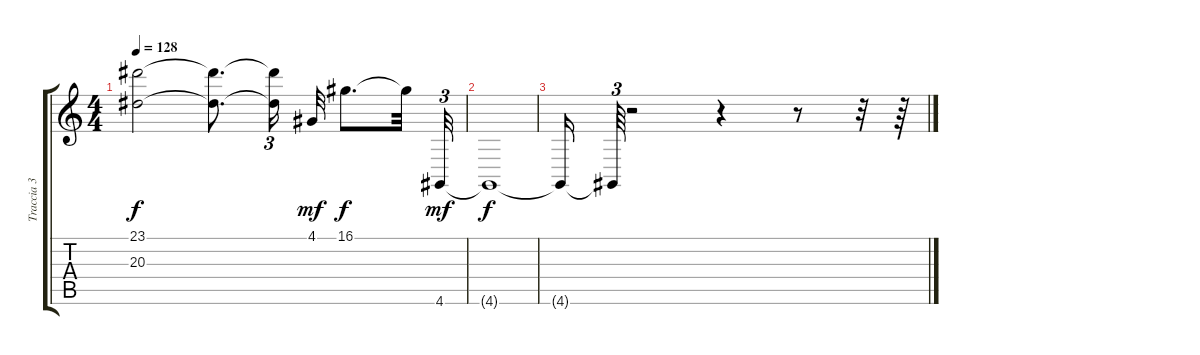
\track ("Traccia 3" "Traccia 3") {instrument stringensemble1}
\staff {score tabs}
\tuning (E4 B3 G3 D3 A2 E2) {hide}
\ts (4 4)
\tempo 128
\clef g2
\ks c
(23.1{t} 20.3{t}).2{dy f} (23.1{t} 20.3{t}).8{d} (23.1{t} 20.3{t}).16{tu (3 2)} 4.1.32{dy mf} 16.1.8{d dy f} 16.1{t}.32 4.6.32{tu (3 2) dy mf} |
4.6{t}.1{dy f} |
4.6{t}.16 4.6{t}.64{tu (3 2)} r.2 r.4 r.8 r.32 r.64
